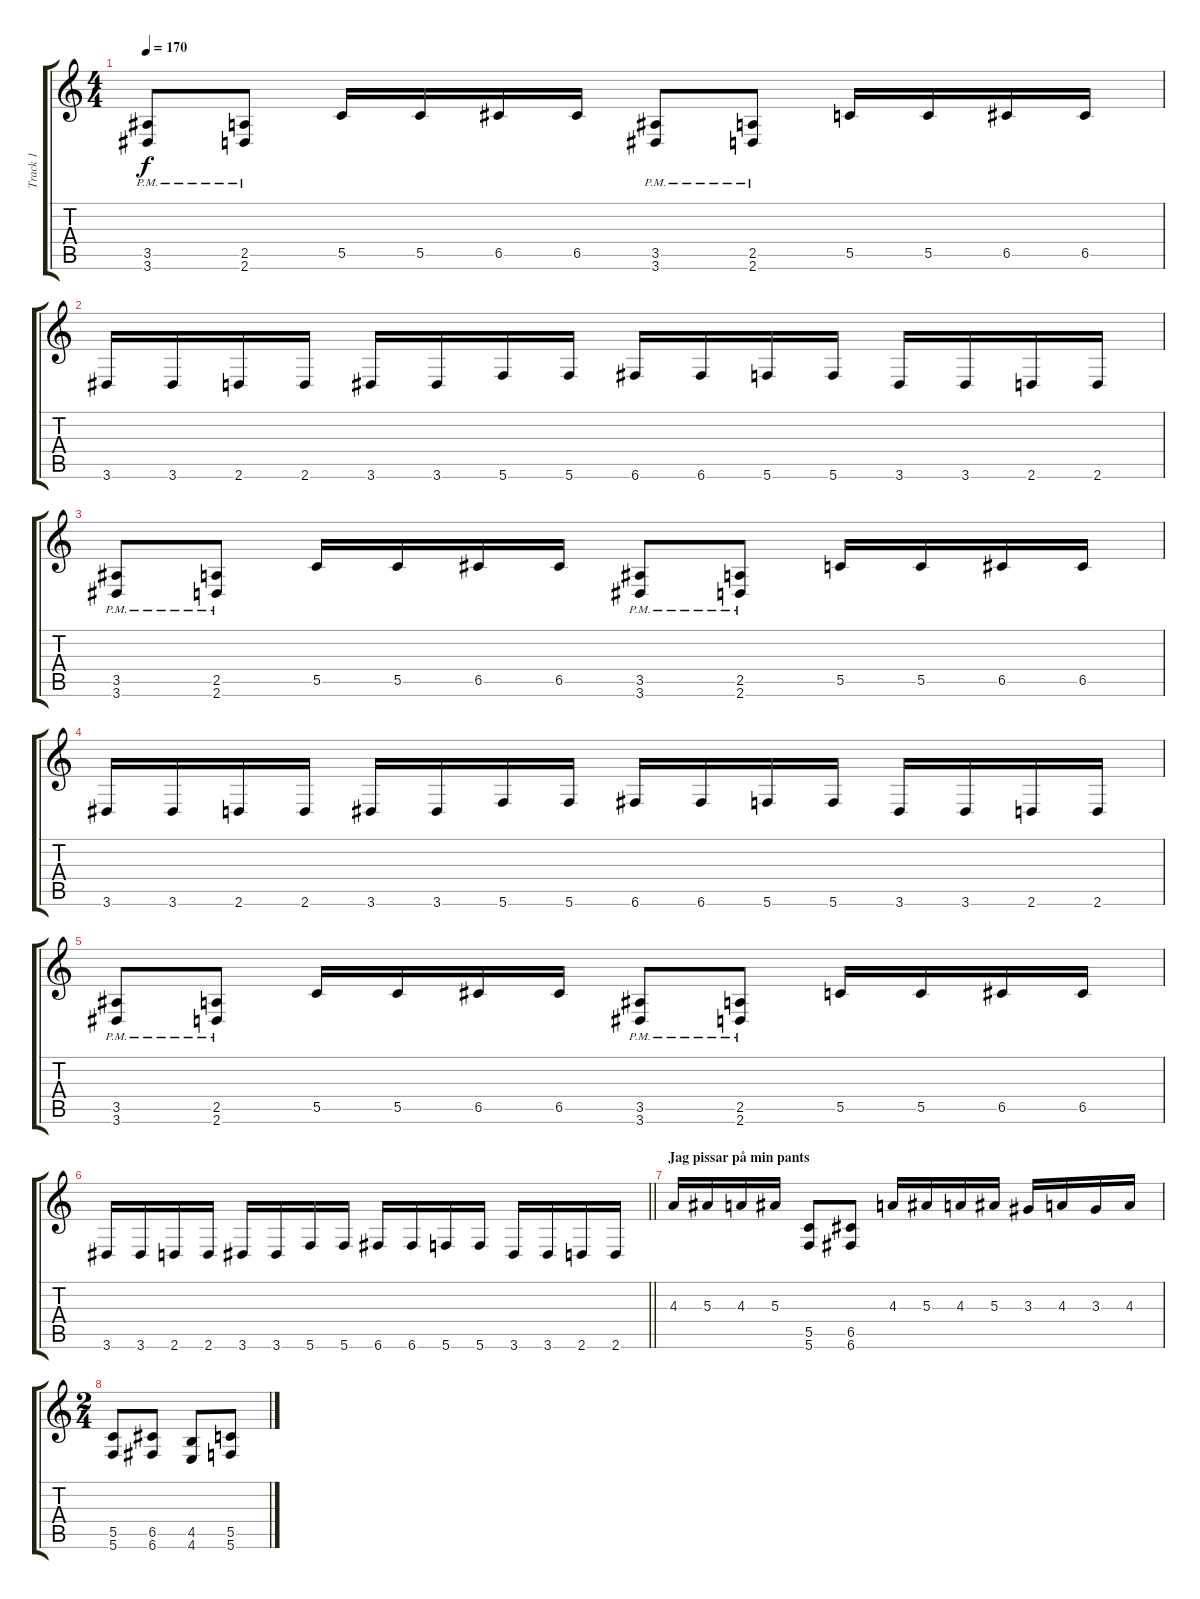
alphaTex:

\track ("Track 1" "Track 1") {instrument distortionguitar}
\staff {score tabs}
\tuning (D4 A3 F3 C3 G2 C2) {hide}
\ts (4 4)
\tempo 170
\clef g2
\ks c
(3.5{pm} 3.6{pm}).8{dy f} (2.5{pm} 2.6{pm}).8 5.5.16 5.5.16 6.5.16 6.5.16 (3.5{pm} 3.6{pm}).8 (2.5{pm} 2.6{pm}).8 5.5.16 5.5.16 6.5.16 6.5.16 |
3.6.16 3.6.16 2.6.16 2.6.16 3.6.16 3.6.16 5.6.16 5.6.16 6.6.16 6.6.16 5.6.16 5.6.16 3.6.16 3.6.16 2.6.16 2.6.16 |
(3.5{pm} 3.6{pm}).8 (2.5{pm} 2.6{pm}).8 5.5.16 5.5.16 6.5.16 6.5.16 (3.5{pm} 3.6{pm}).8 (2.5{pm} 2.6{pm}).8 5.5.16 5.5.16 6.5.16 6.5.16 |
3.6.16 3.6.16 2.6.16 2.6.16 3.6.16 3.6.16 5.6.16 5.6.16 6.6.16 6.6.16 5.6.16 5.6.16 3.6.16 3.6.16 2.6.16 2.6.16 |
(3.5{pm} 3.6{pm}).8 (2.5{pm} 2.6{pm}).8 5.5.16 5.5.16 6.5.16 6.5.16 (3.5{pm} 3.6{pm}).8 (2.5{pm} 2.6{pm}).8 5.5.16 5.5.16 6.5.16 6.5.16 |
\barLineRight lightlight
3.6.16 3.6.16 2.6.16 2.6.16 3.6.16 3.6.16 5.6.16 5.6.16 6.6.16 6.6.16 5.6.16 5.6.16 3.6.16 3.6.16 2.6.16 2.6.16 |
\section ("" "Jag pissar på min pants")
4.3.16 5.3.16 4.3.16 5.3.16 (5.5 5.6).8 (6.5 6.6).8 4.3.16 5.3.16 4.3.16 5.3.16 3.3.16 4.3.16 3.3.16 4.3.16 |
\ts (2 4)
(5.5 5.6).8 (6.5 6.6).8 (4.5 4.6).8 (5.5 5.6).8
